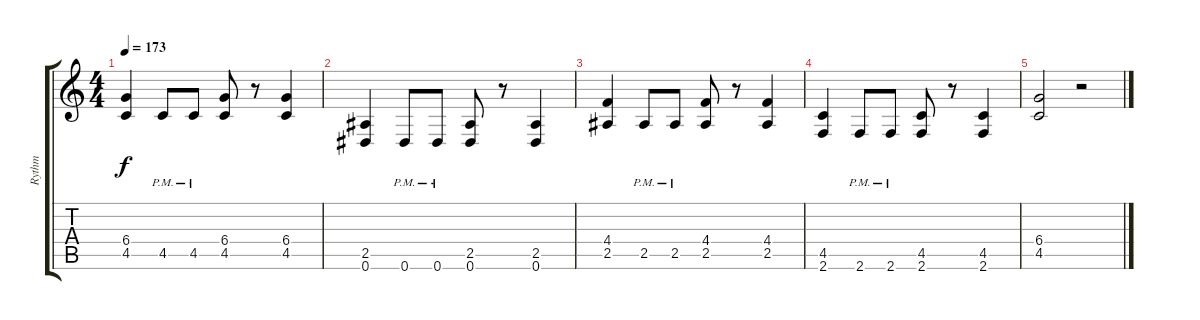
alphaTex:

\track ("Rythm" "Rythm") {instrument distortionguitar}
\staff {score tabs}
\tuning (Eb4 Bb3 Gb3 Db3 Ab2 Eb2) {hide}
\ts (4 4)
\tempo 173
\clef g2
\ks c
(6.4 4.5).4{dy f} 4.5{pm}.8 4.5{pm}.8 (6.4 4.5).8 r.8 (6.4 4.5).4 |
(2.5 0.6).4 0.6{pm}.8 0.6{pm}.8 (2.5 0.6).8 r.8 (2.5 0.6).4 |
(4.4 2.5).4 2.5{pm}.8 2.5{pm}.8 (4.4 2.5).8 r.8 (4.4 2.5).4 |
(4.5 2.6).4 2.6{pm}.8 2.6{pm}.8 (4.5 2.6).8 r.8 (4.5 2.6).4 |
(6.4 4.5).2 r.2
